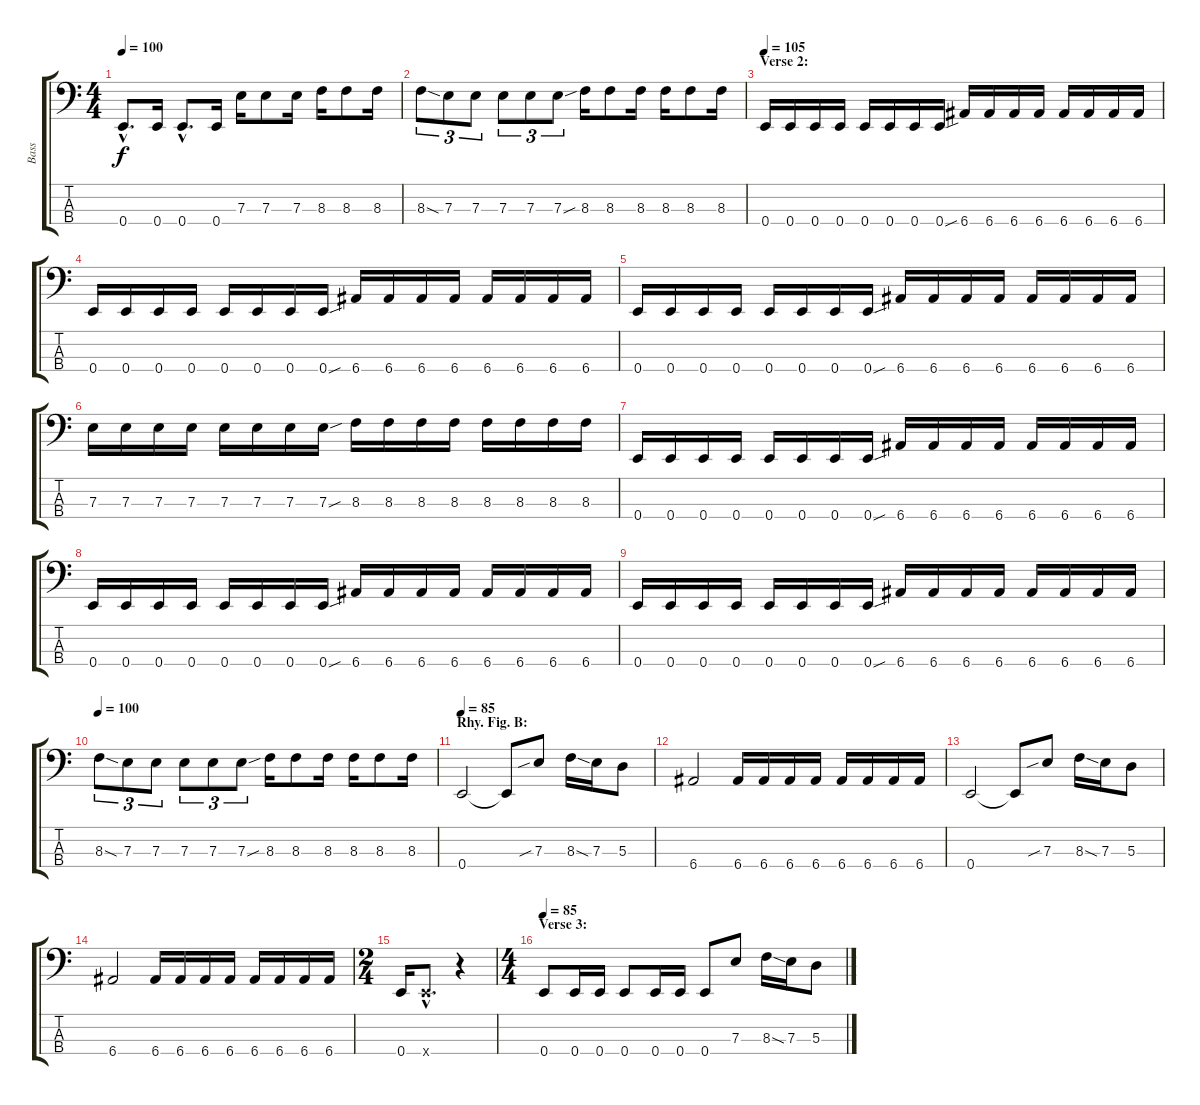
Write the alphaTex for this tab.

\track ("Bass" "Bass") {instrument electricbasspick}
\staff {score tabs}
\tuning (G2 D2 A1 E1) {hide}
\ts (4 4)
\tempo 100
\clef f4
\ks c
0.4{hac}.8{d dy f} 0.4.16 0.4{hac}.8{d} 0.4.16 7.3.16 7.3.8 7.3.16 8.3.16 8.3.8 8.3.16 |
8.3{sod}.8{tu (3 2)} 7.3.8{tu (3 2)} 7.3.8{tu (3 2)} 7.3.8{tu (3 2)} 7.3.8{tu (3 2)} 7.3{sou}.8{tu (3 2)} 8.3.16 8.3.8 8.3.16 8.3.16 8.3.8 8.3.16 |
\section ("" "Verse 2:")
\tempo 105
0.4.16 0.4.16 0.4.16 0.4.16 0.4.16 0.4.16 0.4.16 0.4{sou}.16 6.4.16 6.4.16 6.4.16 6.4.16 6.4.16 6.4.16 6.4.16 6.4.16 |
0.4.16 0.4.16 0.4.16 0.4.16 0.4.16 0.4.16 0.4.16 0.4{sou}.16 6.4.16 6.4.16 6.4.16 6.4.16 6.4.16 6.4.16 6.4.16 6.4.16 |
0.4.16 0.4.16 0.4.16 0.4.16 0.4.16 0.4.16 0.4.16 0.4{sou}.16 6.4.16 6.4.16 6.4.16 6.4.16 6.4.16 6.4.16 6.4.16 6.4.16 |
7.3.16 7.3.16 7.3.16 7.3.16 7.3.16 7.3.16 7.3.16 7.3{sou}.16 8.3.16 8.3.16 8.3.16 8.3.16 8.3.16 8.3.16 8.3.16 8.3.16 |
0.4.16 0.4.16 0.4.16 0.4.16 0.4.16 0.4.16 0.4.16 0.4{sou}.16 6.4.16 6.4.16 6.4.16 6.4.16 6.4.16 6.4.16 6.4.16 6.4.16 |
0.4.16 0.4.16 0.4.16 0.4.16 0.4.16 0.4.16 0.4.16 0.4{sou}.16 6.4.16 6.4.16 6.4.16 6.4.16 6.4.16 6.4.16 6.4.16 6.4.16 |
0.4.16 0.4.16 0.4.16 0.4.16 0.4.16 0.4.16 0.4.16 0.4{sou}.16 6.4.16 6.4.16 6.4.16 6.4.16 6.4.16 6.4.16 6.4.16 6.4.16 |
\tempo 100
8.3{sod}.8{tu (3 2)} 7.3.8{tu (3 2)} 7.3.8{tu (3 2)} 7.3.8{tu (3 2)} 7.3.8{tu (3 2)} 7.3{sou}.8{tu (3 2)} 8.3.16 8.3.8 8.3.16 8.3.16 8.3.8 8.3.16 |
\section ("" "Rhy. Fig. B:")
\tempo 85
0.4.2 0.4{t}.8 7.3{sib}.8 8.3{sod}.16 7.3.16 5.3.8 |
6.4.2 6.4.16 6.4.16 6.4.16 6.4.16 6.4.16 6.4.16 6.4.16 6.4.16 |
0.4.2 0.4{t}.8 7.3{sib}.8 8.3{sod}.16 7.3.16 5.3.8 |
6.4.2 6.4.16 6.4.16 6.4.16 6.4.16 6.4.16 6.4.16 6.4.16 6.4.16 |
\ts (2 4)
0.4.16 0.4{hac x}.8{d} r.4 |
\ts (4 4)
\section ("" "Verse 3:")
\tempo 85
0.4.8 0.4.16 0.4.16 0.4.8 0.4.16 0.4.16 0.4.8 7.3.8 8.3{sod}.16 7.3.16 5.3.8
